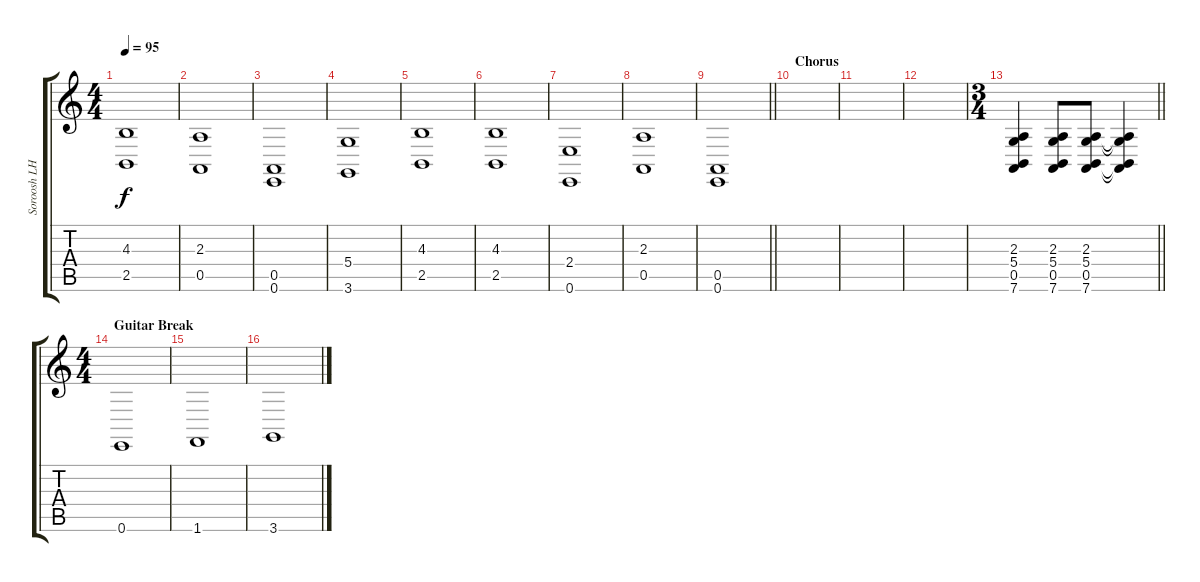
\track ("Soroosh LH" "Soroosh LH") {instrument acousticgrandpiano}
\staff {score tabs}
\tuning (E4 B3 G3 D3 A2 E2) {hide}
\ts (4 4)
\tempo 95
\clef g2
\ks c
(4.3 2.5).1{dy f} |
(2.3 0.5).1 |
(0.5 0.6).1{volume 16} |
(5.4 3.6).1 |
(4.3 2.5).1 |
(4.3 2.5).1 |
(2.4 0.6).1 |
(2.3 0.5).1 |
\barLineRight lightlight
(0.5 0.6).1{volume 16} |
\section ("" "Chorus")
|
|
|
\ts (3 4)
\barLineRight lightlight
(2.3 5.4 0.5 7.6).4{volume 16} (2.3 5.4 0.5 7.6).8 (2.3 5.4 0.5 7.6).8 (2.3{t} 5.4{t} 0.5{t} 7.6{t}).4 |
\ts (4 4)
\section ("" "Guitar Break")
0.6.1 |
1.6.1 |
3.6.1
